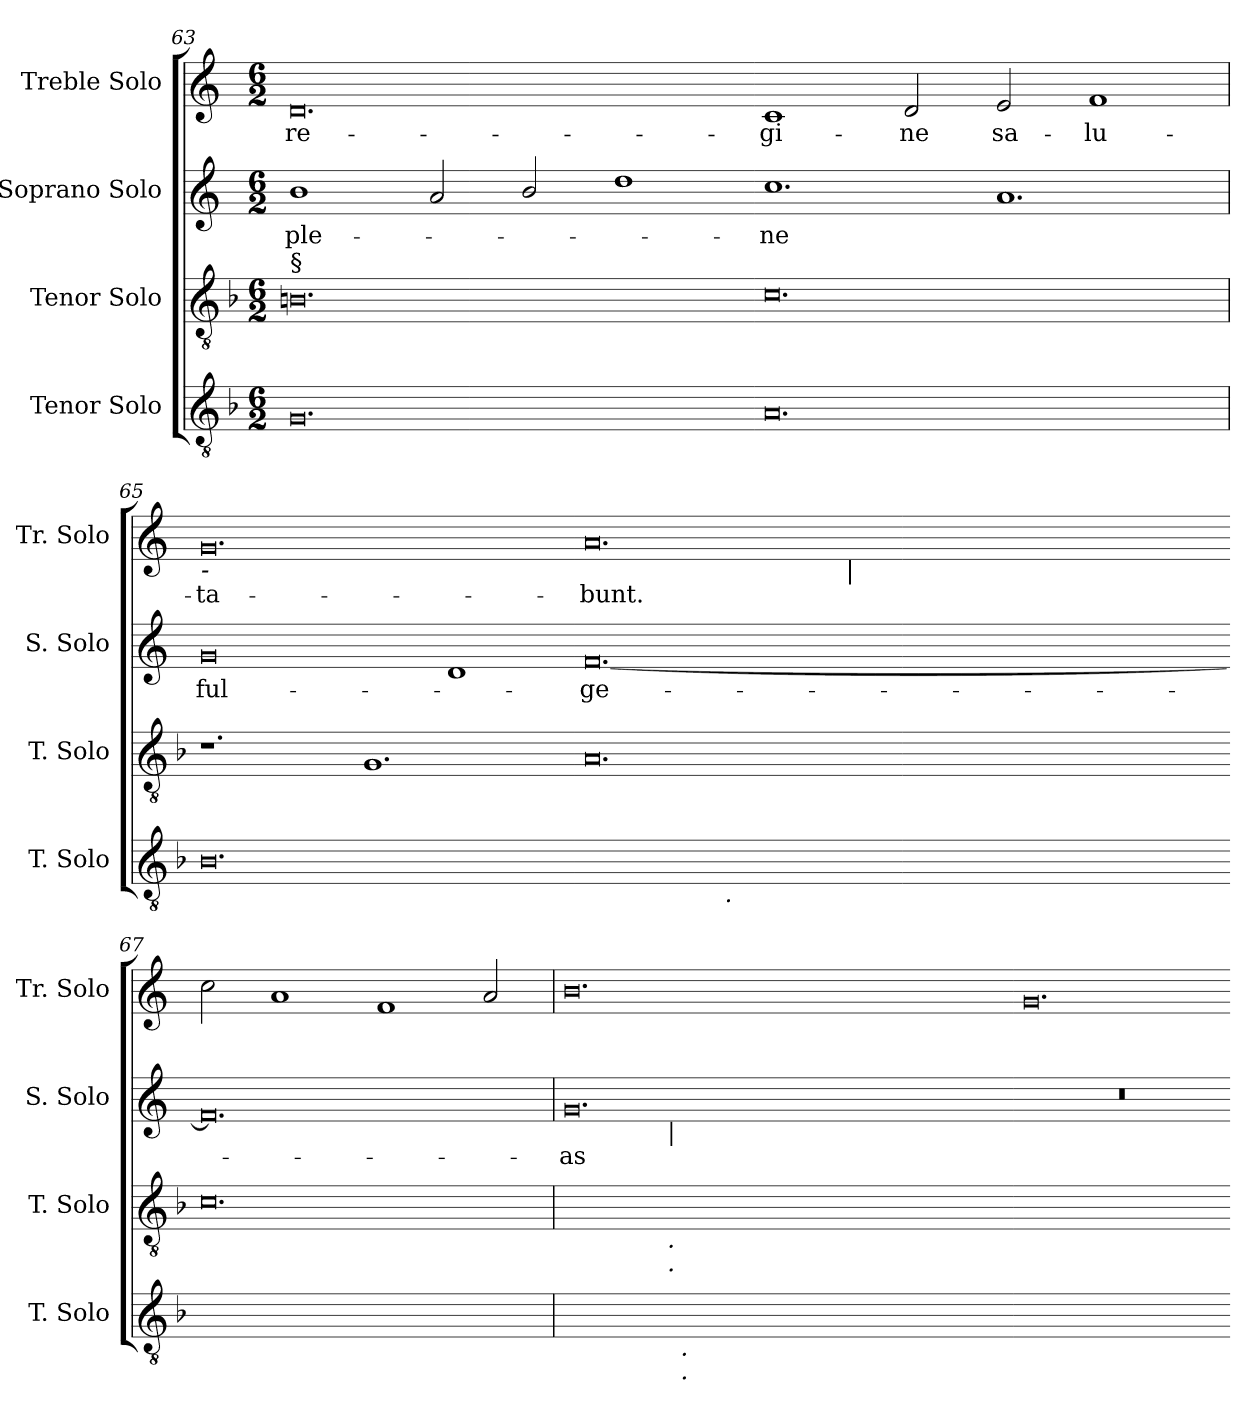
**kern	**kern	**kern	**text	**kern	**text
*part4	*part3	*part2	*part2	*part1	*part1
*staff4	*staff3	*staff2	*staff2	*staff1	*staff1
*I"Tenor Solo	*I"Tenor Solo	*I"Soprano Solo	*	*I"Treble Solo	*
*I'T. Solo	*I'T. Solo	*I'S. Solo	*	*I'Tr. Solo	*
*clefGv2	*clefGv2	*clefG2	*	*clefG2	*
*ITrd7c12	*ITrd7c12	*	*	*	*
*k[b-]	*k[b-]	*k[]	*	*k[]	*
*F:	*F:	*C:	*	*C:	*
*M6/2	*M6/2	*M6/2	*	*M6/2	*
=63	=63	=63	=63	=63	=63
!	!	!	!LO:LY:b:color=#000000	!	!
!	!LO:TX:a:t=§	!	!	!	!
!	!	!	!	!	!LO:LY:b:color=#000000
0.GGi	0.BBni	1bi	ple-	0.di	re-
.	.	2ai/	.	.	.
.	.	2bi/	.	.	.
.	.	1ddi	.	.	.
=64-	=64-	=64-	=64-	=64-	=64-
!	!	!	!LO:LY:b:color=#000000	!	!
!	!	!	!	!	!LO:LY:b:color=#000000
0.AAi	0.Ci	1.cci	-ne	1ci	-gi-
!	!	!	!	!	!LO:LY:b:color=#000000
.	.	.	.	2di/	-ne
!	!	!	!	!	!LO:LY:b:color=#000000
.	.	1.ai	.	2ei/	sa-
!	!	!	!	!	!LO:LY:b:color=#000000
.	.	.	.	1fi	-lu-
!!LO:LB:g=z
=65	=65	=65	=65	=65	=65
!	!	!	!LO:LY:b:color=#000000	!	!
!	!	!	!	!LO:TX:b:i:t=-	!
!	!	!	!	!	!LO:LY:b:color=#000000
0.BB-i	1.r	0gi	ful-	0.gi	-ta-
.	1.GGi	.	.	.	.
.	.	1di	.	.	.
=66-	=66-	=66-	=66-	=66-	=66-
!	!	!	!LO:LY:b:color=#000000	!	!
!	!	!	!	!	!LO:LY:b:color=#000000
*^	*	*	*	*^	*
[<0.AAiyy	4ryy	0.AAi	[<0.fi	-ge-	0.ai	2ryy	-bunt.
.	8ryy	.	.	.	.	.	.
.	16ryy	.	.	.	.	.	.
.	32ryy	.	.	.	.	.	.
.	128...ryy	.	.	.	.	.	.
!	!LO:TX:b:i:t=.	!	!	!	!	!	!
.	1ryy	.	.	.	.	.	.
.	.	.	.	.	.	4ryy	.
.	.	.	.	.	.	8ryy	.
.	.	.	.	.	.	64ryy	.
.	.	.	.	.	.	128ryy	.
.	.	.	.	.	.	512.ryy	.
!	!	!	!	!	!	!LO:TX:b:i:t=|	!
.	.	.	.	.	.	1ryy	.
.	1ryy	.	.	.	.	.	.
.	.	.	.	.	.	1ryy	.
.	2ryy	.	.	.	.	.	.
.	.	.	.	.	.	16ryy	.
.	.	.	.	.	.	32ryy	.
.	64ryy	.	.	.	.	.	.
.	.	.	.	.	.	256ryy	.
.	1024ryy	.	.	.	.	1024ryy	.
*v	*v	*	*	*	*v	*v	*
=67-	=67-	=67-	=67-	=67-	=67-
0.AAiyy]	0.Ci	0.fi]	.	2cci\	.
.	.	.	.	1ai	.
.	.	.	.	1fi	.
.	.	.	.	2ai/	.
=68	=68	=68	=68	=68	=68
!	!	!	!LO:LY:b:color=#000000	!	!
*^	*^	*^	*	*	*
[<0.GGiyy	2ryy	[>0.Diyy	2ryy	0.gi	2ryy	-as	0.bi	.
.	16ryy	.	16ryy	.	16ryy	.	.	.
.	32ryy	.	64...ryy	.	64...ryy	.	.	.
!	!	!	!	!	!LO:TX:b:i:t=|	!	!	!
!	!	!	!LO:TX:b:i:t=.	!	!	!	!	!
!	!	!	!LO:TX:b:i:t=.	!	!	!	!	!
.	.	.	1ryy	.	1ryy	.	.	.
.	64ryy	.	.	.	.	.	.	.
.	512.ryy	.	.	.	.	.	.	.
!	!LO:TX:b:i:t=.	!	!	!	!	!	!	!
!	!LO:TX:b:i:t=.	!	!	!	!	!	!	!
.	1ryy	.	.	.	.	.	.	.
.	.	.	1ryy	.	1ryy	.	.	.
.	1ryy	.	.	.	.	.	.	.
.	.	.	4ryy	.	4ryy	.	.	.
.	4ryy	.	.	.	.	.	.	.
.	.	.	8ryy	.	8ryy	.	.	.
.	8ryy	.	.	.	.	.	.	.
.	.	.	32ryy	.	32ryy	.	.	.
.	128ryy	.	.	.	.	.	.	.
.	256ryy	.	.	.	.	.	.	.
.	.	.	512ryy	.	512ryy	.	.	.
.	1024ryy	.	.	.	.	.	.	.
=69-	=69-	=69-	=69-	=69-	=69-	=69-	=69-	=69-
!	!	!	!	!LO:N:vis=1	!	!	!	!
*v	*v	*	*	*v	*v	*	*	*
*	*v	*v	*	*	*	*
0.GGiyy_<	0.Diyy_>	0.r	.	0.gi	.
=-	=-	=-	=-	=-	=-
*-	*-	*-	*-	*-	*-
